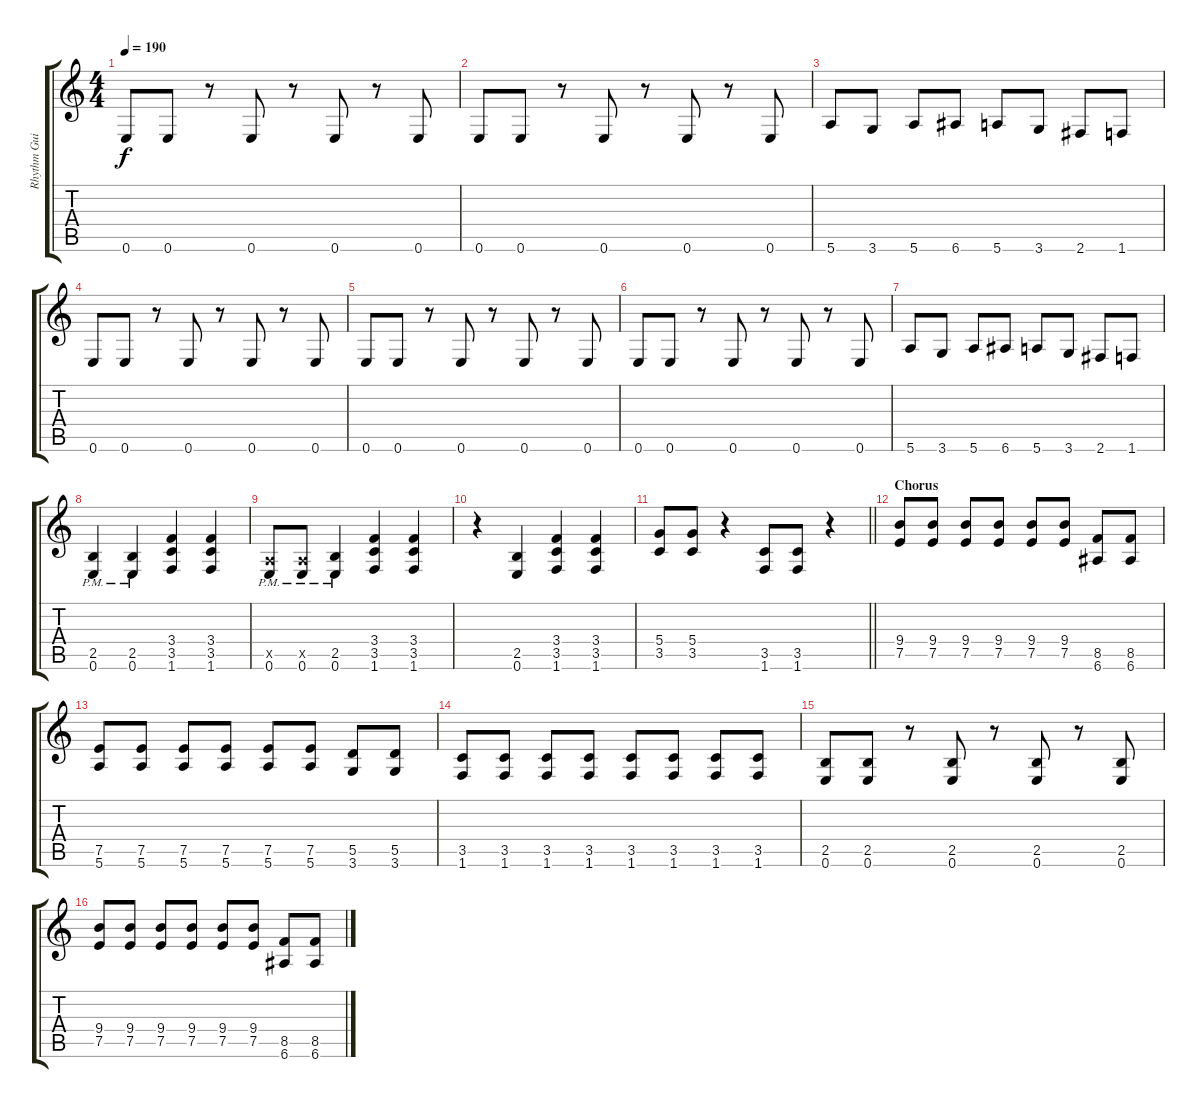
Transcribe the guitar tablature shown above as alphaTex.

\track ("Rhythm Guitar Left" "Rhythm Gui") {instrument distortionguitar}
\staff {score tabs}
\tuning (E4 B3 G3 D3 A2 E2) {hide}
\ts (4 4)
\tempo 190
\clef g2
\ks c
0.6.8{dy f} 0.6.8 r.8 0.6.8 r.8 0.6.8 r.8 0.6.8 |
0.6.8 0.6.8 r.8 0.6.8 r.8 0.6.8 r.8 0.6.8 |
5.6.8 3.6.8 5.6.8 6.6.8 5.6.8 3.6.8 2.6.8 1.6.8 |
0.6.8 0.6.8 r.8 0.6.8 r.8 0.6.8 r.8 0.6.8 |
0.6.8 0.6.8 r.8 0.6.8 r.8 0.6.8 r.8 0.6.8 |
0.6.8 0.6.8 r.8 0.6.8 r.8 0.6.8 r.8 0.6.8 |
5.6.8 3.6.8 5.6.8 6.6.8 5.6.8 3.6.8 2.6.8 1.6.8 |
(2.5{pm} 0.6).4 (2.5{pm} 0.6).4 (3.4 3.5 1.6).4 (3.4 3.5 1.6).4 |
(0.5{x} 0.6{pm}).8 (0.5{x} 0.6{pm}).8 (2.5{pm} 0.6).4 (3.4 3.5 1.6).4 (3.4 3.5 1.6).4 |
r.4 (2.5 0.6).4 (3.4 3.5 1.6).4 (3.4 3.5 1.6).4 |
\barLineRight lightlight
(5.4 3.5).8 (5.4 3.5).8 r.4 (3.5 1.6).8 (3.5 1.6).8 r.4 |
\section ("" "Chorus")
(9.4 7.5).8 (9.4 7.5).8 (9.4 7.5).8 (9.4 7.5).8 (9.4 7.5).8 (9.4 7.5).8 (8.5 6.6).8 (8.5 6.6).8 |
(7.5 5.6).8 (7.5 5.6).8 (7.5 5.6).8 (7.5 5.6).8 (7.5 5.6).8 (7.5 5.6).8 (5.5 3.6).8 (5.5 3.6).8 |
(3.5 1.6).8 (3.5 1.6).8 (3.5 1.6).8 (3.5 1.6).8 (3.5 1.6).8 (3.5 1.6).8 (3.5 1.6).8 (3.5 1.6).8 |
(2.5 0.6).8 (2.5 0.6).8 r.8 (2.5 0.6).8 r.8 (2.5 0.6).8 r.8 (2.5 0.6).8 |
(9.4 7.5).8 (9.4 7.5).8 (9.4 7.5).8 (9.4 7.5).8 (9.4 7.5).8 (9.4 7.5).8 (8.5 6.6).8 (8.5 6.6).8
